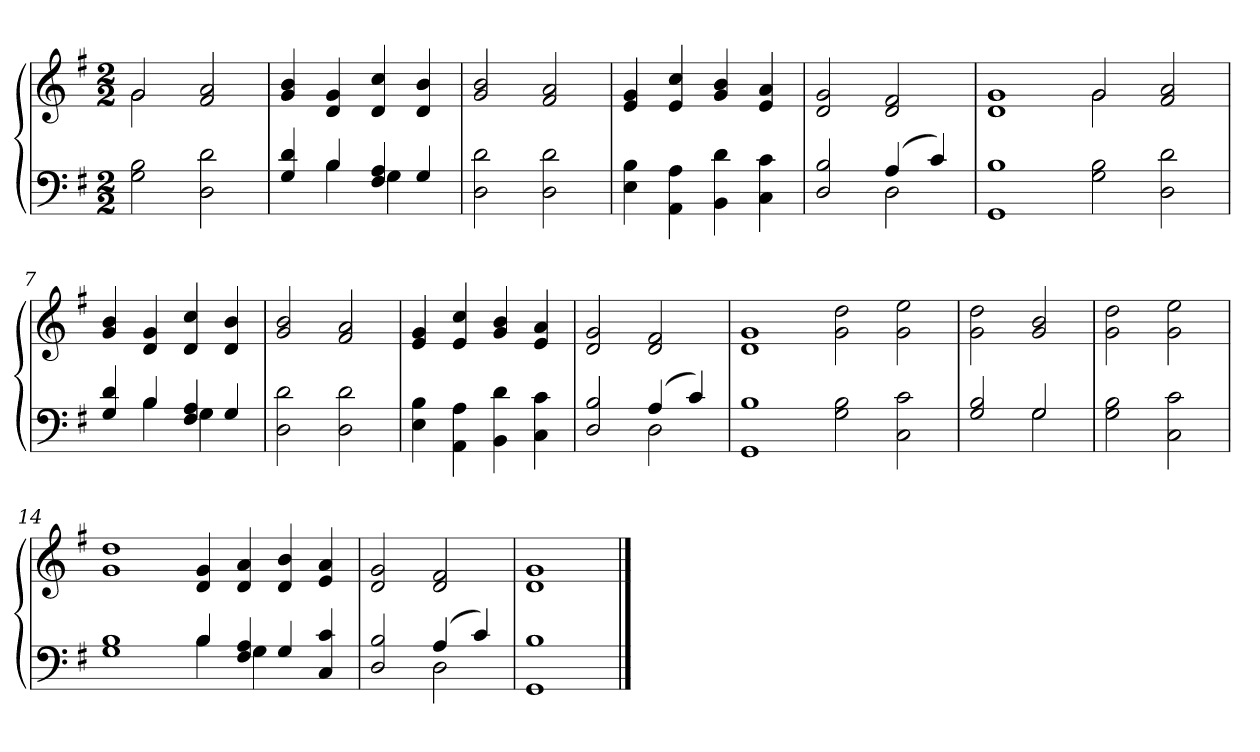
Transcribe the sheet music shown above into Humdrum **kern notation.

**kern	**kern
*part2	*part1
*staff2	*staff1
*clefF4	*clefG2
*k[f#]	*k[f#]
*G:	*G:
*M2/2	*M2/2
*MM200	*MM200
=1	=1
*	*^
2G\ 2B\	2g/	2g\
2D\ 2d\	2f#/ 2a/	2ryy
*	*v	*v
=2	=2
*^	*
4G/ 4d/	4ryy	4g/ 4b/
4B/	4B\	4d/ 4g/
4F#/ 4A/	4G\	4d/ 4cc/
4G/	4ryy	4d/ 4b/
*v	*v	*
=3	=3
2D\ 2d\	2g/ 2b/
2D\ 2d\	2f#/ 2a/
=4	=4
4E\ 4B\	4e/ 4g/
4AA\ 4A\	4e/ 4cc/
4BB\ 4d\	4g/ 4b/
4C\ 4c\	4e/ 4a/
=5	=5
*^	*
2D/ 2B/	2ryy	2d/ 2g/
(>4A/	2D\	2d/ 2f#/
4c/)	.	.
*v	*v	*
=6	=6
*	*^
1GG 1B	1d 1g	1ryy
2G\ 2B\	2g/	2g\
2D\ 2d\	2f#/ 2a/	2ryy
*	*v	*v
=7	=7
*^	*
4G/ 4d/	4ryy	4g/ 4b/
4B/	4B\	4d/ 4g/
4F#/ 4A/	4G\	4d/ 4cc/
4G/	4ryy	4d/ 4b/
*v	*v	*
=8	=8
2D\ 2d\	2g/ 2b/
2D\ 2d\	2f#/ 2a/
=9	=9
4E\ 4B\	4e/ 4g/
4AA\ 4A\	4e/ 4cc/
4BB\ 4d\	4g/ 4b/
4C\ 4c\	4e/ 4a/
=10	=10
*^	*
2D/ 2B/	2ryy	2d/ 2g/
(>4A/	2D\	2d/ 2f#/
4c/)	.	.
*v	*v	*
!!LO:LB:g=z
=11	=11
1GG 1B	1d 1g
2G\ 2B\	2g\ 2dd\
2C\ 2c\	2g\ 2ee\
=12	=12
*^	*
2G/ 2B/	2ryy	2g\ 2dd\
2G/	2G\	2g/ 2b/
*v	*v	*
=13	=13
2G\ 2B\	2g\ 2dd\
2C\ 2c\	2g\ 2ee\
=14	=14
*^	*
1G 1B	1ryy	1g 1dd
4B/	4B\	4d/ 4g/
4F#/ 4A/	4G\	4d/ 4a/
4G/	2ryy	4d/ 4b/
4C/ 4c/	.	4e/ 4a/
=15	=15	=15
2D/ 2B/	2ryy	2d/ 2g/
(>4A/	2D\	2d/ 2f#/
4c/)	.	.
*v	*v	*
=16	=16
1GG 1B	1d 1g
==	==
*-	*-
